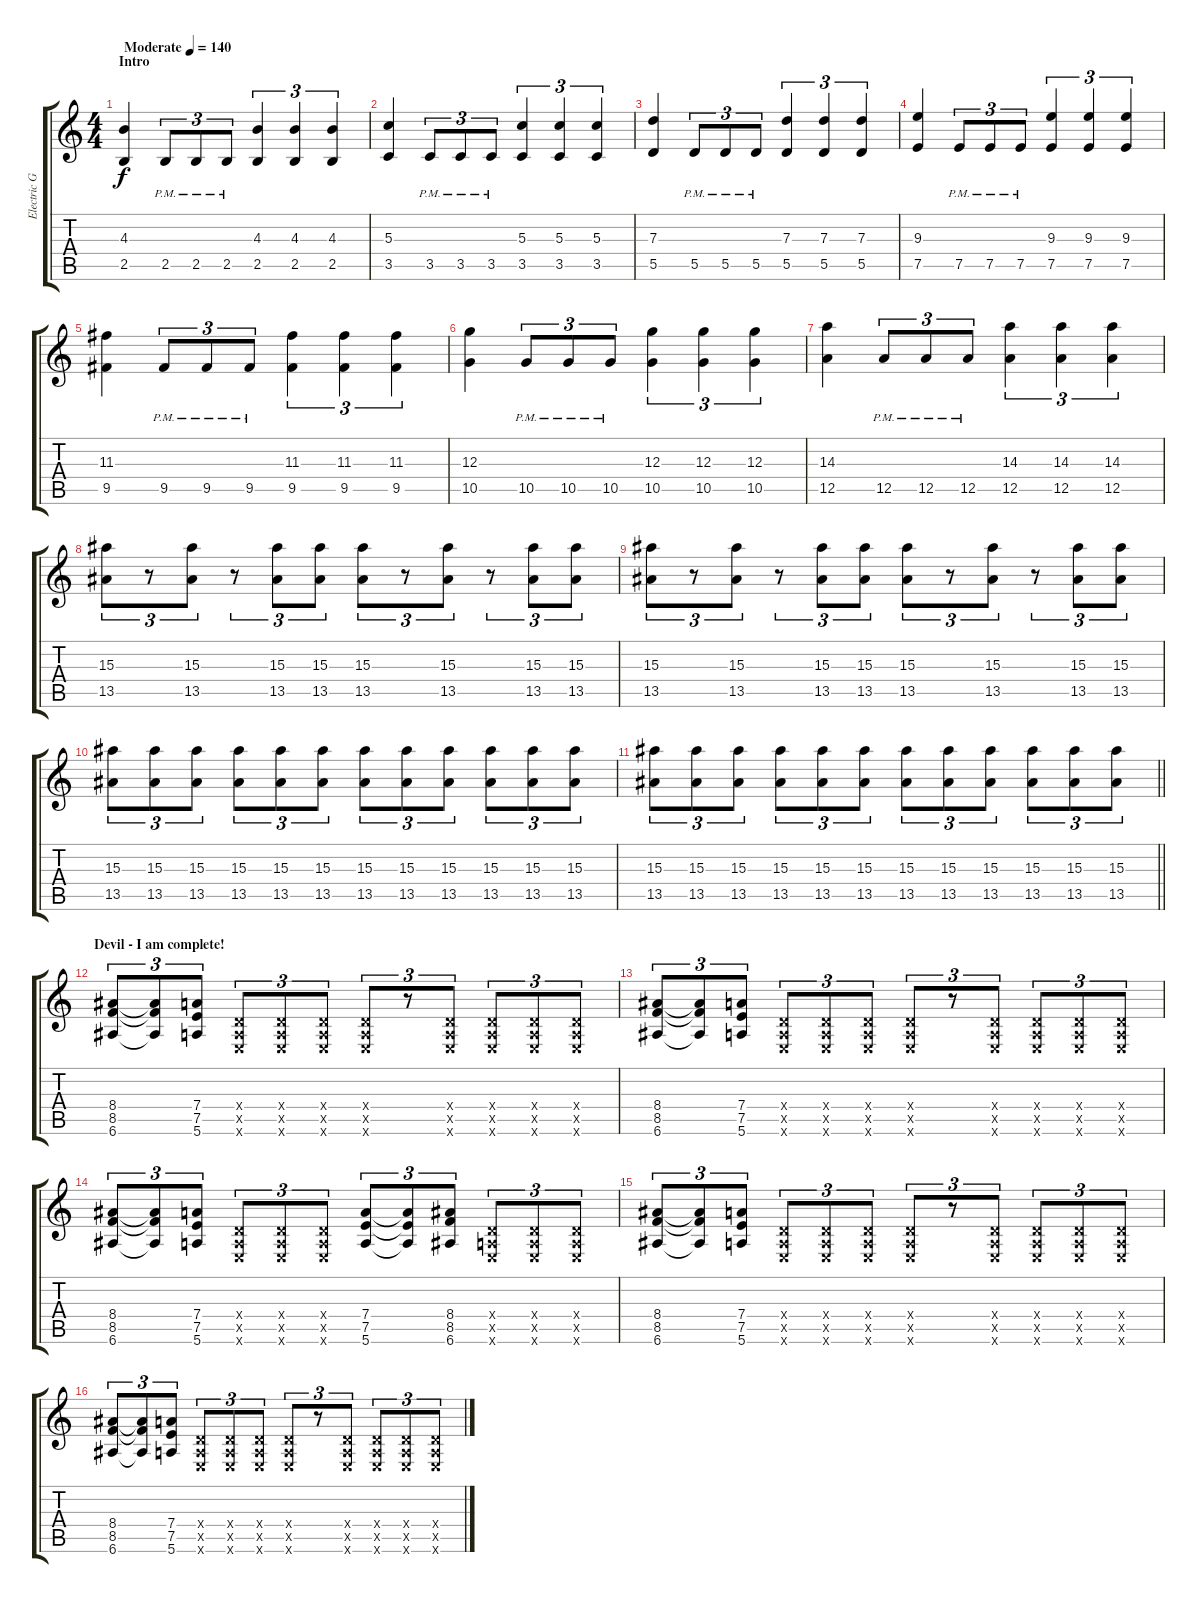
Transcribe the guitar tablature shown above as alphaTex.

\track ("Electric Guitar" "Electric G") {instrument distortionguitar}
\staff {score tabs}
\tuning (E4 B3 G3 D3 A2 E2) {hide}
\ts (4 4)
\section ("" "Intro")
\tempo (140 "Moderate")
\clef g2
\ks c
(4.3 2.5).4{dy f instrument distortionguitar} 2.5{pm}.8{tu (3 2)} 2.5{pm}.8{tu (3 2)} 2.5{pm}.8{tu (3 2)} (4.3 2.5).4{tu (3 2)} (4.3 2.5).4{tu (3 2)} (4.3 2.5).4{tu (3 2)} |
(5.3 3.5).4 3.5{pm}.8{tu (3 2)} 3.5{pm}.8{tu (3 2)} 3.5{pm}.8{tu (3 2)} (5.3 3.5).4{tu (3 2)} (5.3 3.5).4{tu (3 2)} (5.3 3.5).4{tu (3 2)} |
(7.3 5.5).4 5.5{pm}.8{tu (3 2)} 5.5{pm}.8{tu (3 2)} 5.5{pm}.8{tu (3 2)} (7.3 5.5).4{tu (3 2)} (7.3 5.5).4{tu (3 2)} (7.3 5.5).4{tu (3 2)} |
(9.3 7.5).4 7.5{pm}.8{tu (3 2)} 7.5{pm}.8{tu (3 2)} 7.5{pm}.8{tu (3 2)} (9.3 7.5).4{tu (3 2)} (9.3 7.5).4{tu (3 2)} (9.3 7.5).4{tu (3 2)} |
(11.3 9.5).4 9.5{pm}.8{tu (3 2)} 9.5{pm}.8{tu (3 2)} 9.5{pm}.8{tu (3 2)} (11.3 9.5).4{tu (3 2)} (11.3 9.5).4{tu (3 2)} (11.3 9.5).4{tu (3 2)} |
(12.3 10.5).4 10.5{pm}.8{tu (3 2)} 10.5{pm}.8{tu (3 2)} 10.5{pm}.8{tu (3 2)} (12.3 10.5).4{tu (3 2)} (12.3 10.5).4{tu (3 2)} (12.3 10.5).4{tu (3 2)} |
(14.3 12.5).4 12.5{pm}.8{tu (3 2)} 12.5{pm}.8{tu (3 2)} 12.5{pm}.8{tu (3 2)} (14.3 12.5).4{tu (3 2)} (14.3 12.5).4{tu (3 2)} (14.3 12.5).4{tu (3 2)} |
(15.3 13.5).8{tu (3 2)} r.8{tu (3 2)} (15.3 13.5).8{tu (3 2)} r.8{tu (3 2)} (15.3 13.5).8{tu (3 2)} (15.3 13.5).8{tu (3 2)} (15.3 13.5).8{tu (3 2)} r.8{tu (3 2)} (15.3 13.5).8{tu (3 2)} r.8{tu (3 2)} (15.3 13.5).8{tu (3 2)} (15.3 13.5).8{tu (3 2)} |
(15.3 13.5).8{tu (3 2)} r.8{tu (3 2)} (15.3 13.5).8{tu (3 2)} r.8{tu (3 2)} (15.3 13.5).8{tu (3 2)} (15.3 13.5).8{tu (3 2)} (15.3 13.5).8{tu (3 2)} r.8{tu (3 2)} (15.3 13.5).8{tu (3 2)} r.8{tu (3 2)} (15.3 13.5).8{tu (3 2)} (15.3 13.5).8{tu (3 2)} |
(15.3 13.5).8{tu (3 2)} (15.3 13.5).8{tu (3 2)} (15.3 13.5).8{tu (3 2)} (15.3 13.5).8{tu (3 2)} (15.3 13.5).8{tu (3 2)} (15.3 13.5).8{tu (3 2)} (15.3 13.5).8{tu (3 2)} (15.3 13.5).8{tu (3 2)} (15.3 13.5).8{tu (3 2)} (15.3 13.5).8{tu (3 2)} (15.3 13.5).8{tu (3 2)} (15.3 13.5).8{tu (3 2)} |
\barLineRight lightlight
(15.3 13.5).8{tu (3 2)} (15.3 13.5).8{tu (3 2)} (15.3 13.5).8{tu (3 2)} (15.3 13.5).8{tu (3 2)} (15.3 13.5).8{tu (3 2)} (15.3 13.5).8{tu (3 2)} (15.3 13.5).8{tu (3 2)} (15.3 13.5).8{tu (3 2)} (15.3 13.5).8{tu (3 2)} (15.3 13.5).8{tu (3 2)} (15.3 13.5).8{tu (3 2)} (15.3 13.5).8{tu (3 2)} |
\section ("" "Devil - I am complete!")
(8.4 8.5 6.6).8{tu (3 2)} (8.4{t} 8.5{t} 6.6{t}).8{tu (3 2)} (7.4 7.5 5.6).8{tu (3 2)} (0.4{x} 0.5{x} 0.6{x}).8{tu (3 2)} (0.4{x} 0.5{x} 0.6{x}).8{tu (3 2)} (0.4{x} 0.5{x} 0.6{x}).8{tu (3 2)} (0.4{x} 0.5{x} 0.6{x}).8{tu (3 2)} r.8{tu (3 2)} (0.4{x} 0.5{x} 0.6{x}).8{tu (3 2)} (0.4{x} 0.5{x} 0.6{x}).8{tu (3 2)} (0.4{x} 0.5{x} 0.6{x}).8{tu (3 2)} (0.4{x} 0.5{x} 0.6{x}).8{tu (3 2)} |
(8.4 8.5 6.6).8{tu (3 2)} (8.4{t} 8.5{t} 6.6{t}).8{tu (3 2)} (7.4 7.5 5.6).8{tu (3 2)} (0.4{x} 0.5{x} 0.6{x}).8{tu (3 2)} (0.4{x} 0.5{x} 0.6{x}).8{tu (3 2)} (0.4{x} 0.5{x} 0.6{x}).8{tu (3 2)} (0.4{x} 0.5{x} 0.6{x}).8{tu (3 2)} r.8{tu (3 2)} (0.4{x} 0.5{x} 0.6{x}).8{tu (3 2)} (0.4{x} 0.5{x} 0.6{x}).8{tu (3 2)} (0.4{x} 0.5{x} 0.6{x}).8{tu (3 2)} (0.4{x} 0.5{x} 0.6{x}).8{tu (3 2)} |
(8.4 8.5 6.6).8{tu (3 2)} (8.4{t} 8.5{t} 6.6{t}).8{tu (3 2)} (7.4 7.5 5.6).8{tu (3 2)} (0.4{x} 0.5{x} 0.6{x}).8{tu (3 2)} (0.4{x} 0.5{x} 0.6{x}).8{tu (3 2)} (0.4{x} 0.5{x} 0.6{x}).8{tu (3 2)} (7.4 7.5 5.6).8{tu (3 2)} (7.4{t} 7.5{t} 5.6{t}).8{tu (3 2)} (8.4 8.5 6.6).8{tu (3 2)} (0.4{x} 0.5{x} 0.6{x}).8{tu (3 2)} (0.4{x} 0.5{x} 0.6{x}).8{tu (3 2)} (0.4{x} 0.5{x} 0.6{x}).8{tu (3 2)} |
(8.4 8.5 6.6).8{tu (3 2)} (8.4{t} 8.5{t} 6.6{t}).8{tu (3 2)} (7.4 7.5 5.6).8{tu (3 2)} (0.4{x} 0.5{x} 0.6{x}).8{tu (3 2)} (0.4{x} 0.5{x} 0.6{x}).8{tu (3 2)} (0.4{x} 0.5{x} 0.6{x}).8{tu (3 2)} (0.4{x} 0.5{x} 0.6{x}).8{tu (3 2)} r.8{tu (3 2)} (0.4{x} 0.5{x} 0.6{x}).8{tu (3 2)} (0.4{x} 0.5{x} 0.6{x}).8{tu (3 2)} (0.4{x} 0.5{x} 0.6{x}).8{tu (3 2)} (0.4{x} 0.5{x} 0.6{x}).8{tu (3 2)} |
(8.4 8.5 6.6).8{tu (3 2)} (8.4{t} 8.5{t} 6.6{t}).8{tu (3 2)} (7.4 7.5 5.6).8{tu (3 2)} (0.4{x} 0.5{x} 0.6{x}).8{tu (3 2)} (0.4{x} 0.5{x} 0.6{x}).8{tu (3 2)} (0.4{x} 0.5{x} 0.6{x}).8{tu (3 2)} (0.4{x} 0.5{x} 0.6{x}).8{tu (3 2)} r.8{tu (3 2)} (0.4{x} 0.5{x} 0.6{x}).8{tu (3 2)} (0.4{x} 0.5{x} 0.6{x}).8{tu (3 2)} (0.4{x} 0.5{x} 0.6{x}).8{tu (3 2)} (0.4{x} 0.5{x} 0.6{x}).8{tu (3 2)}
